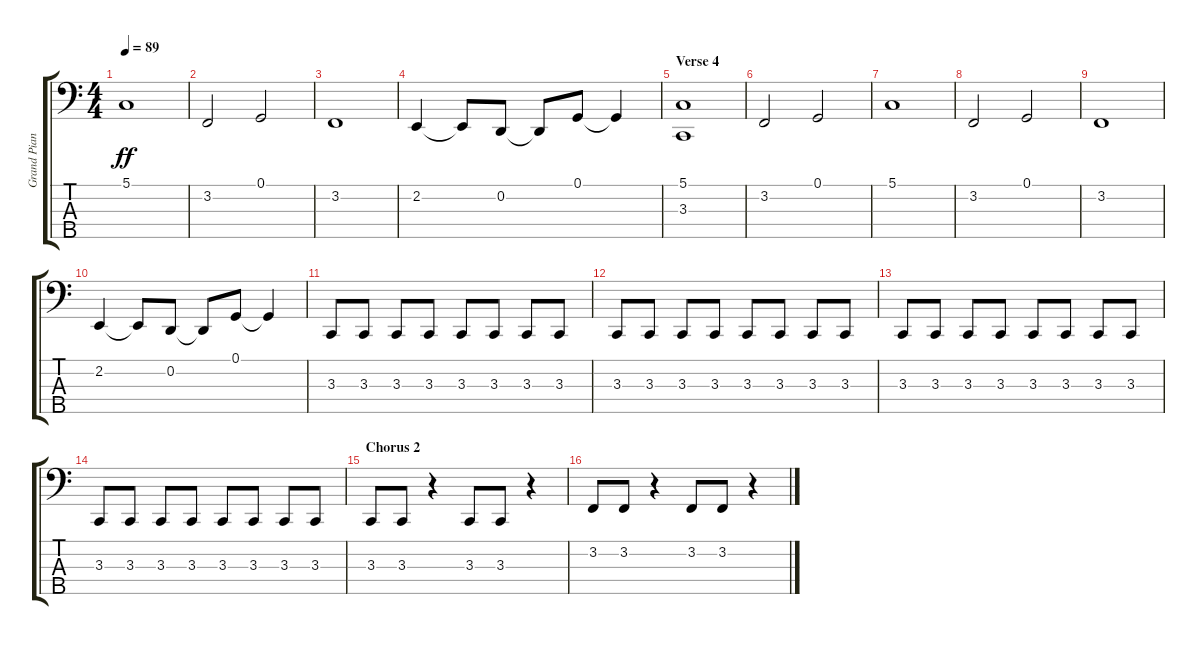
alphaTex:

\track ("Grand Piano (Staff 2)" "Grand Pian") {instrument acousticgrandpiano}
\staff {score tabs}
\tuning (G2 D2 A1 E1 B0) {hide}
\ts (4 4)
\tempo 89
\clef f4
\ks c
5.1.1{dy ff} |
3.2.2 0.1.2 |
3.2.1 |
2.2.4 2.2{t}.8 0.2.8 0.2{t}.8 0.1.8 0.1{t}.4 |
\section ("" "Verse 4")
(5.1 3.3).1 |
3.2.2 0.1.2 |
5.1.1 |
3.2.2 0.1.2 |
3.2.1 |
2.2.4 2.2{t}.8 0.2.8 0.2{t}.8 0.1.8 0.1{t}.4 |
3.3.8 3.3.8 3.3.8 3.3.8 3.3.8 3.3.8 3.3.8 3.3.8 |
3.3.8 3.3.8 3.3.8 3.3.8 3.3.8 3.3.8 3.3.8 3.3.8 |
3.3.8 3.3.8 3.3.8 3.3.8 3.3.8 3.3.8 3.3.8 3.3.8 |
3.3.8 3.3.8 3.3.8 3.3.8 3.3.8 3.3.8 3.3.8 3.3.8 |
\section ("" "Chorus 2")
3.3.8 3.3.8 r.4 3.3.8 3.3.8 r.4 |
3.2.8 3.2.8 r.4 3.2.8 3.2.8 r.4
